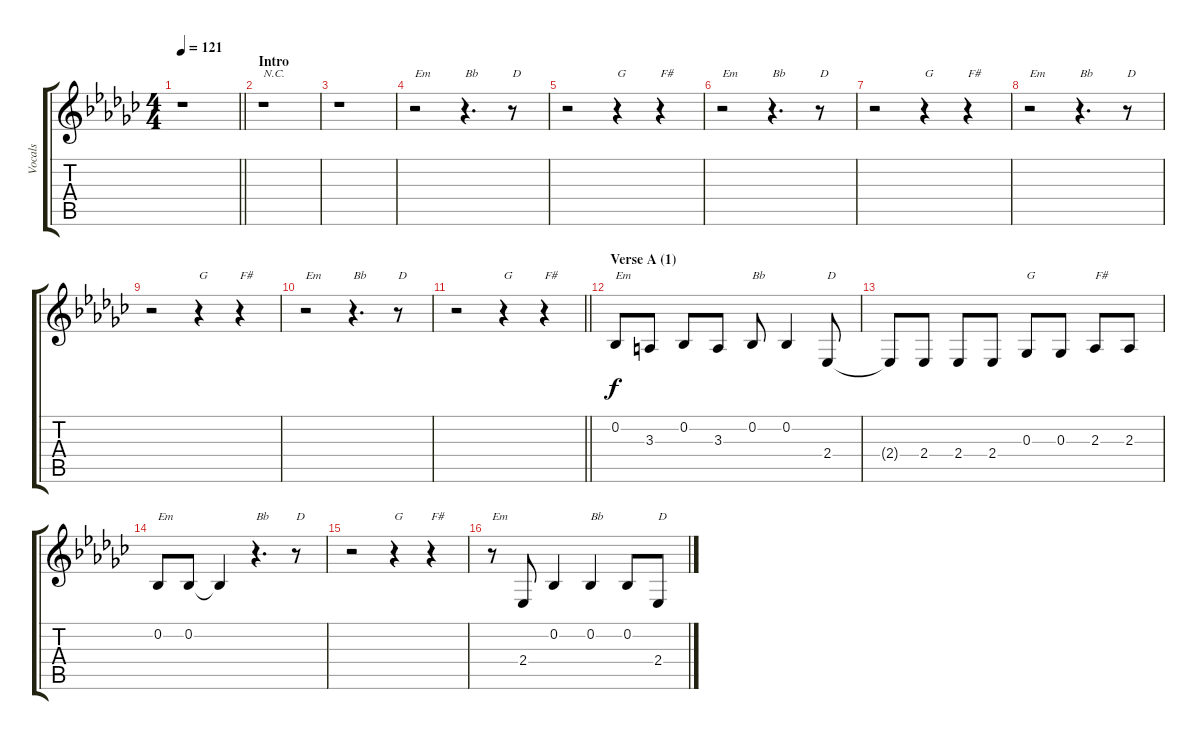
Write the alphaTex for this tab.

\track ("Vocals" "Vocals") {instrument sopranosax}
\staff {score tabs}
\tuning (Eb4 Bb3 Gb3 Db3 Ab2 Eb2) {hide}
\ts (4 4)
\tempo 121
\clef g2
\barLineRight lightlight
\ks ebminor
r.1{dy f instrument sopranosax} |
\section ("" "Intro")
r.1{txt "N.C."} |
r.1 |
r.2{txt "Em"} r.4{d txt "Bb"} r.8{txt "D"} |
r.2 r.4{txt "G"} r.4{txt "F#"} |
r.2{txt "Em"} r.4{d txt "Bb"} r.8{txt "D"} |
r.2 r.4{txt "G"} r.4{txt "F#"} |
r.2{txt "Em"} r.4{d txt "Bb"} r.8{txt "D"} |
r.2 r.4{txt "G"} r.4{txt "F#"} |
r.2{txt "Em"} r.4{d txt "Bb"} r.8{txt "D"} |
\barLineRight lightlight
r.2 r.4{txt "G"} r.4{txt "F#"} |
\section ("" "Verse A (1)")
0.2.8{txt "Em"} 3.3.8 0.2.8 3.3.8 0.2.8{txt "Bb"} 0.2.4 2.4.8{txt "D"} |
2.4{t}.8 2.4.8 2.4.8 2.4.8 0.3.8{txt "G"} 0.3.8 2.3.8{txt "F#"} 2.3.8 |
0.2.8{txt "Em"} 0.2.8 0.2{t}.4 r.4{d txt "Bb"} r.8{txt "D"} |
r.2 r.4{txt "G"} r.4{txt "F#"} |
r.8{txt "Em"} 2.4.8 0.2.4 0.2.4{txt "Bb"} 0.2.8 2.4.8{txt "D"}
